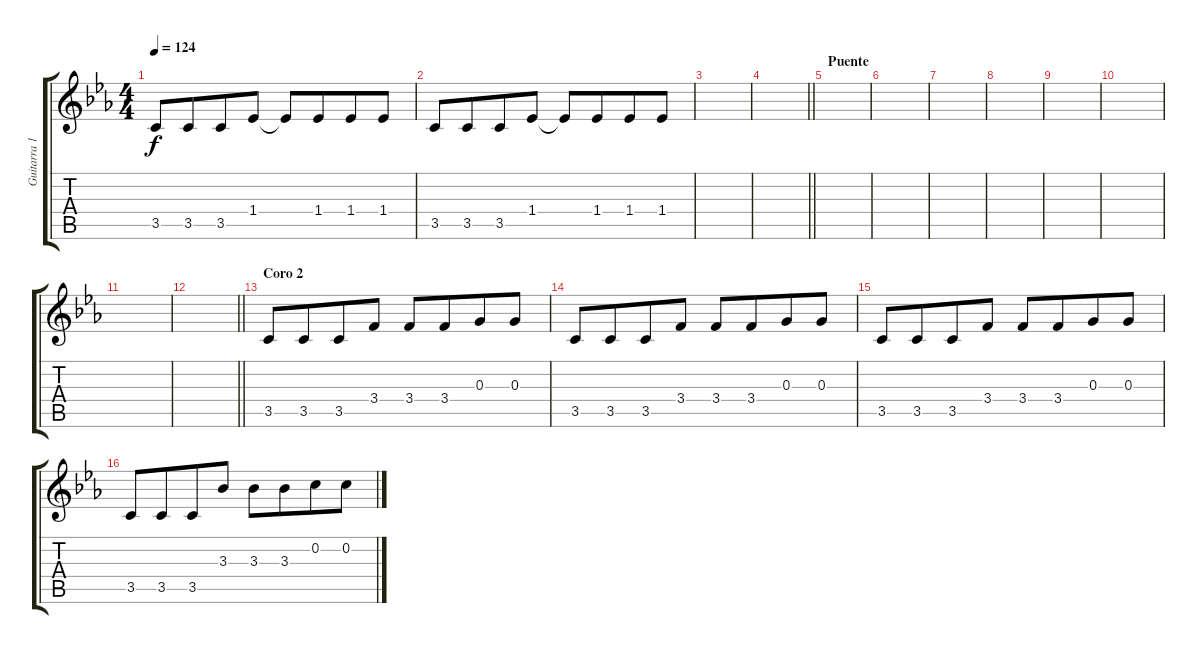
\track ("Guitarra 1" "Guitarra 1") {instrument overdrivenguitar}
\staff {score tabs}
\tuning (Eb4 C4 G3 D3 A2 E2) {hide}
\ts (4 4)
\tempo 124
\clef g2
\ks eb
3.5.8{dy f} 3.5.8{beam merge} 3.5.8 1.4.8 1.4{t}.8 1.4.8{beam merge} 1.4.8 1.4.8 |
3.5.8 3.5.8{beam merge} 3.5.8 1.4.8 1.4{t}.8 1.4.8{beam merge} 1.4.8 1.4.8 |
|
\barLineRight lightlight
|
\section ("" "Puente")
|
|
|
|
|
|
|
\barLineRight lightlight
|
\section ("" "Coro 2")
3.5.8 3.5.8{beam merge} 3.5.8 3.4.8 3.4.8 3.4.8{beam merge} 0.3.8 0.3.8 |
3.5.8 3.5.8{beam merge} 3.5.8 3.4.8 3.4.8 3.4.8{beam merge} 0.3.8 0.3.8 |
3.5.8 3.5.8{beam merge} 3.5.8 3.4.8 3.4.8 3.4.8{beam merge} 0.3.8 0.3.8 |
3.5.8 3.5.8{beam merge} 3.5.8 3.3.8 3.3.8 3.3.8{beam merge} 0.2.8 0.2.8
